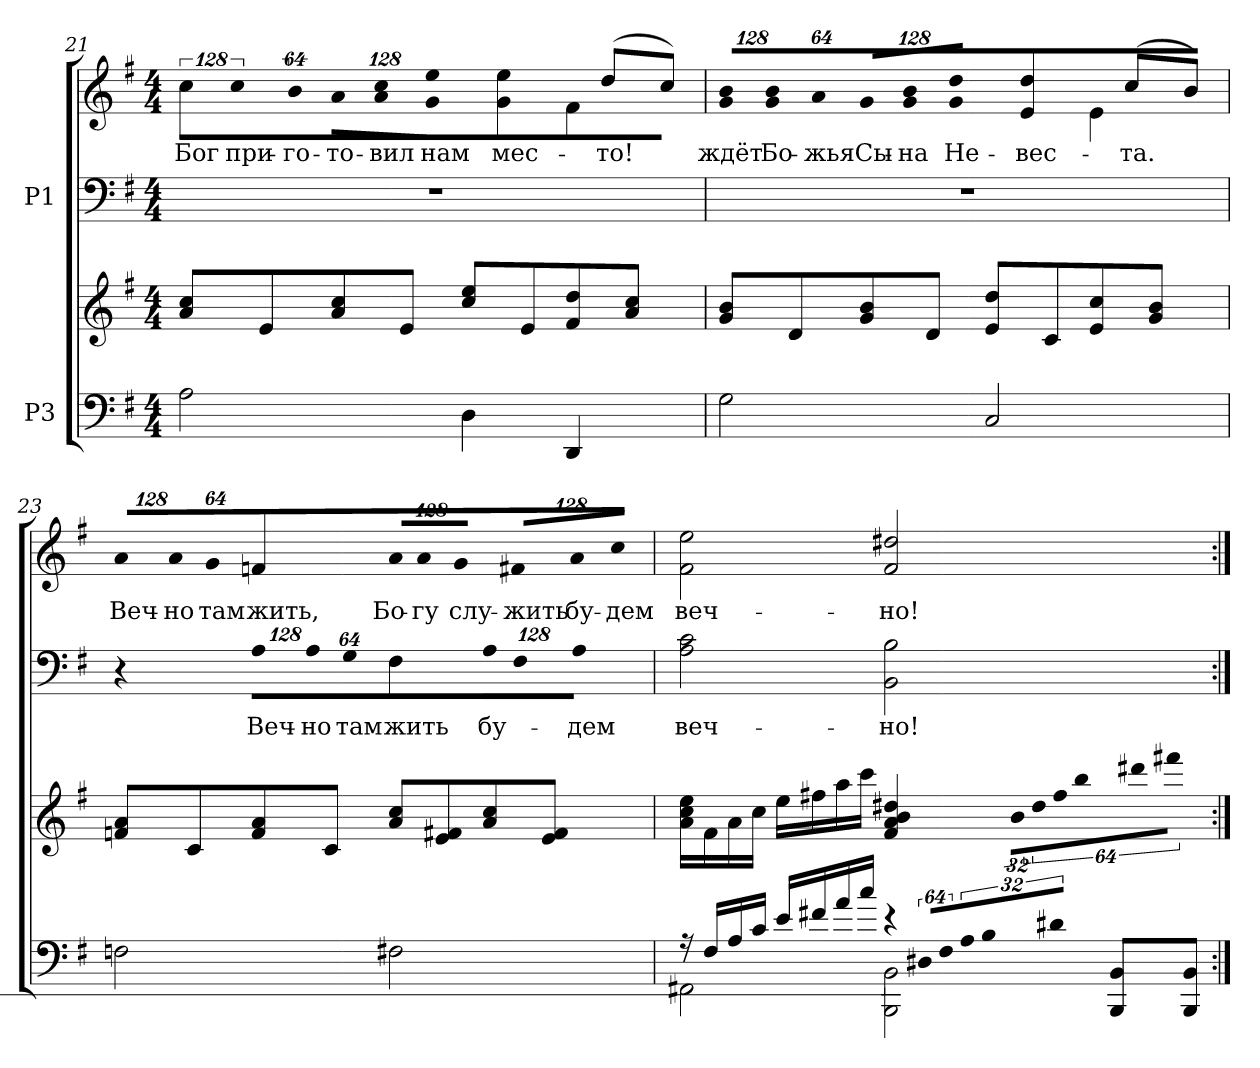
**kern	**kern	**kern	**text	**kern	**text
*part2	*part2	*part1	*part1	*part1	*part1
*staff4	*staff3	*staff2	*staff2	*staff1	*staff1
*I"P3	*	*I"P1	*	*	*
!!LO:LB:g=z
*clefF4	*clefG2	*clefF4	*	*clefG2	*
*k[f#]	*k[f#]	*k[f#]	*	*k[f#]	*
*e:	*e:	*e:	*	*e:	*
*M4/4	*M4/4	*M4/4	*	*M4/4	*
=21	=21	=21	=21	=21	=21
!	!	!	!	!LO:N:vis=8	!
!	!	!	!	!	!LO:LY:b:color=#000000
*	*	*	*	*^	*
2Ai\	8ai/ 8cciL	1r	.	1024%85cci\L	2ryy	Бог
!	!	!	!	!LO:N:vis=8	!	!
!	!	!	!	!	!	!LO:LY:b:color=#000000
.	.	.	.	1024%85cci\	.	при-
.	8ei/	.	.	.	.	.
!	!	!	!	!LO:N:vis=8	!	!
!	!	!	!	!	!	!LO:LY:b:color=#000000
.	.	.	.	512%43bi\J	.	-го-
!	!	!	!	!LO:N:vis=8	!	!
!	!	!	!	!	!	!LO:LY:b:color=#000000
.	8ai/ 8cci	.	.	1024%85ai\L	.	-то-
!	!	!	!	!LO:N:vis=8	!	!
!	!	!	!	!	!	!LO:LY:b:color=#000000
.	.	.	.	1024%85ai\ 1024%85cci	.	-вил
.	8ei/J	.	.	.	.	.
!	!	!	!	!LO:N:vis=8	!	!
!	!	!	!	!	!	!LO:LY:b:color=#000000
.	.	.	.	512%43gi\ 512%43eeiJ	.	нам
!	!	!	!	!	!	!LO:LY:b:color=#000000
4Di\	8cci/ 8eeiL	.	.	4gi\ 4eei	4ryy	мес-
.	8ei/	.	.	.	.	.
!	!	!	!	!	!	!LO:LY:b:color=#000000
4DDi/	8f#i/ 8ddi	.	.	(8ddi/L	4f#i\	-то!
.	8ai/ 8cciJ	.	.	8cci/J)	.	.
=22	=22	=22	=22	=22	=22	=22
*	*	*	*	*Xbrackettup	*	*
!	!	!	!	!LO:N:vis=8	!	!
!	!	!	!	!	!	!LO:LY:b:color=#000000
2Gi\	8gi/ 8biL	1r	.	1024%85gi/ 1024%85biL	2ryy	ждёт
!	!	!	!	!LO:N:vis=8	!	!
!	!	!	!	!	!	!LO:LY:b:color=#000000
.	.	.	.	1024%85gi/ 1024%85bi	.	Бо-
.	8di/	.	.	.	.	.
!	!	!	!	!LO:N:vis=8	!	!
!	!	!	!	!	!	!LO:LY:b:color=#000000
.	.	.	.	512%43ai/J	.	-жья
!	!	!	!	!LO:N:vis=8	!	!
!	!	!	!	!	!	!LO:LY:b:color=#000000
.	8gi/ 8bi	.	.	1024%85gi/L	.	Сы-
!	!	!	!	!LO:N:vis=8	!	!
!	!	!	!	!	!	!LO:LY:b:color=#000000
.	.	.	.	1024%85gi/ 1024%85bi	.	-на
.	8di/J	.	.	.	.	.
!	!	!	!	!LO:N:vis=8	!	!
!	!	!	!	!	!	!LO:LY:b:color=#000000
.	.	.	.	512%43gi/ 512%43ddiJ	.	Не-
!	!	!	!	!	!	!LO:LY:b:color=#000000
2Ci/	8ei/ 8ddiL	.	.	4ei/ 4ddi	4ryy	-вес-
.	8ci/	.	.	.	.	.
!	!	!	!	!	!	!LO:LY:b:color=#000000
.	8ei/ 8cci	.	.	(8cci/L	4ei\	-та.
.	8gi/ 8biJ	.	.	8bi/J)	.	.
*	*	*	*	*v	*v	*
!!LO:PB:g=z
=23	=23	=23	=23	=23	=23
!	!	!	!	!LO:N:vis=8	!
!	!	!	!	!	!LO:LY:b:color=#000000
2Fni\	8fni/ 8aiL	4r	.	1024%85ai/L	Веч-
!	!	!	!	!LO:N:vis=8	!
!	!	!	!	!	!LO:LY:b:color=#000000
.	.	.	.	1024%85ai/	-но
.	8ci/	.	.	.	.
!	!	!	!	!LO:N:vis=8	!
!	!	!	!	!	!LO:LY:b:color=#000000
.	.	.	.	512%43gi/J	там
*	*	*Xbrackettup	*	*	*
!	!	!LO:N:vis=8	!	!	!
!	!	!	!LO:LY:a:color=#000000	!	!
!	!	!	!	!	!LO:LY:b:color=#000000
.	8fi/ 8ai	1024%85Ai\L	Веч-	4fni/	жить,
!	!	!LO:N:vis=8	!	!	!
!	!	!	!LO:LY:a:color=#000000	!	!
.	.	1024%85Ai\	-но	.	.
.	8ci/J	.	.	.	.
!	!	!LO:N:vis=8	!	!	!
!	!	!	!LO:LY:a:color=#000000	!	!
.	.	512%43Gi\J	там	.	.
!	!	!	!LO:LY:a:color=#000000	!LO:N:vis=8	!
!	!	!	!	!	!LO:LY:b:color=#000000
2F#Xi\	8ai/ 8cciL	4F#i\	жить	1024%85ai/L	Бо-
!	!	!	!	!LO:N:vis=8	!
!	!	!	!	!	!LO:LY:b:color=#000000
.	.	.	.	1024%85ai/	-гу
.	8ei/ 8f#Xi	.	.	.	.
!	!	!	!	!LO:N:vis=8	!
!	!	!	!	!	!LO:LY:b:color=#000000
.	.	.	.	512%43gi/J	слу-
!	!	!LO:N:vis=8	!	!	!
!	!	!	!LO:LY:a:color=#000000	!LO:N:vis=8	!
!	!	!	!	!	!LO:LY:b:color=#000000
.	8ai/ 8cci	1024%85Ai\L	бу-	1024%85f#Xi/L	-жить
!	!	!LO:N:vis=8	!	!LO:N:vis=8	!
!	!	!	!	!	!LO:LY:b:color=#000000
.	.	1024%85F#i\	.	1024%85ai/	бу-
.	8ei/ 8f#iJ	.	.	.	.
!	!	!LO:N:vis=8	!	!	!
!	!	!	!LO:LY:a:color=#000000	!LO:N:vis=8	!
!	!	!	!	!	!LO:LY:b:color=#000000
.	.	512%43Ai\J	-дем	512%43cci/J	-дем
=24	=24	=24	=24	=24	=24
*^	*	*	*	*	*
!	!	!	!	!LO:LY:a:color=#000000	!	!
!	!	!	!	!	!	!LO:LY:b:color=#000000
16r	2FF#Xi\	16ai\ 16cci 16eeiLL	2Ai\ 2ci	веч-	2f#i\ 2eei	веч-
16F#i/LL	.	16f#i\	.	.	.	.
16Ai/	.	16ai\	.	.	.	.
16ci/JJ	.	16cci\JJ	.	.	.	.
16ei/LL	.	16eei\LL	.	.	.	.
16f#Xi/	.	16ff#Xi\	.	.	.	.
16ai/	.	16aai\	.	.	.	.
16cci/JJ	.	16ccci\JJ	.	.	.	.
!LO:N:vis=16	!	!	!	!	!	!
!	!	!	!	!LO:LY:a:color=#000000	!	!
!	!	!	!	!	!	!LO:LY:b:color=#000000
512%21r	2BBBi\ 2BBi	4f#i/ 4ai 4bi 4dd#Xi	2BBi\ 2Bi	-но!	2f#i/ 2dd#Xi	-но!
!LO:N:vis=16	!	!	!	!	!	!
1024%43D#Xi/LL	.	.	.	.	.	.
!LO:N:vis=16	!	!	!	!	!	!
1024%43F#i/	.	.	.	.	.	.
!LO:N:vis=16	!	!	!	!	!	!
512%21Ai/	.	.	.	.	.	.
!LO:N:vis=16	!	!	!	!	!	!
1024%43Bi/	.	.	.	.	.	.
!LO:N:vis=16	!	!	!	!	!	!
1024%43d#Xi/JJ	.	.	.	.	.	.
!	!	!LO:N:vis=16	!	!	!	!
8BBBi/ 8BBiL	.	512%21bi\LL	.	.	.	.
!	!	!LO:N:vis=16	!	!	!	!
.	.	1024%43dd#i\	.	.	.	.
!	!	!LO:N:vis=16	!	!	!	!
.	.	1024%43ff#i\	.	.	.	.
!	!	!LO:N:vis=16	!	!	!	!
8BBBi/ 8BBiJ	.	512%21bbi\	.	.	.	.
!	!	!LO:N:vis=16	!	!	!	!
.	.	1024%43ddd#Xi\	.	.	.	.
!	!	!LO:N:vis=16	!	!	!	!
.	.	1024%43fff#Xi\JJ	.	.	.	.
*v	*v	*	*	*	*	*
=:|!	=:|!	=:|!	=:|!	=:|!	=:|!
*-	*-	*-	*-	*-	*-
